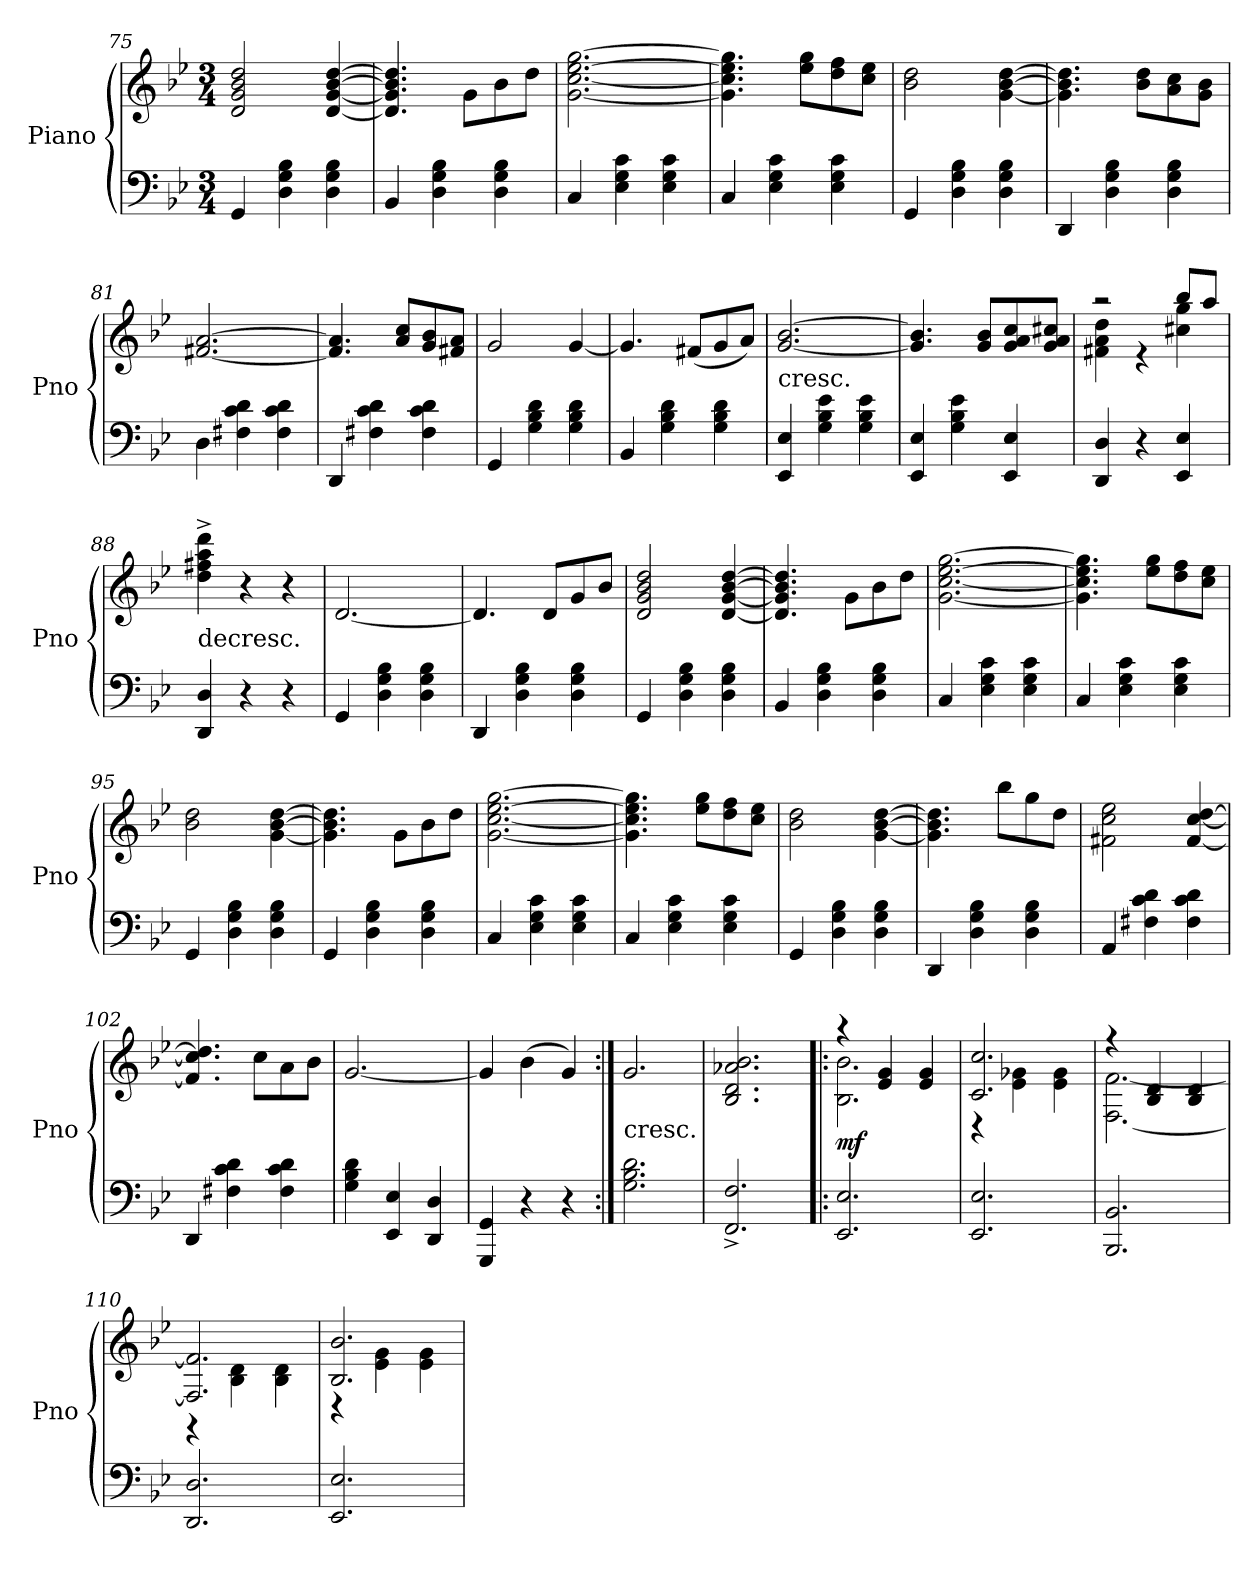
**kern	**kern	**dynam
*part1	*part1	*part1
*staff2	*staff1	*staff1/2
*I"Piano	*	*
*I'Pno	*	*
*clefF4	*clefG2	*
*k[b-e-]	*k[b-e-]	*
*M3/4	*M3/4	*
=75	=75	=75
4GG	2d 2g 2b- 2dd	.
4D 4G 4B-	.	.
4D 4G 4B-	[4d [4g [4b- [4dd	.
=76	=76	=76
4BB-	4.d] 4.g] 4.b-] 4.dd]	.
4D 4G 4B-	.	.
.	8gL	.
4D 4G 4B-	8b-	.
.	8ddJ	.
=77	=77	=77
4C	[2.g [2.cc [2.ee- [2.gg	.
4E- 4G 4c	.	.
4E- 4G 4c	.	.
=78	=78	=78
4C	4.g] 4.cc] 4.ee-] 4.gg]	.
4E- 4G 4c	.	.
.	8ee- 8ggL	.
4E- 4G 4c	8dd 8ff	.
.	8cc 8ee-J	.
=79	=79	=79
4GG	2b- 2dd	.
4D 4G 4B-	.	.
4D 4G 4B-	[4g [4b- [4dd	.
=80	=80	=80
4DD	4.g] 4.b-] 4.dd]	.
4D 4G 4B-	.	.
.	8b- 8ddL	.
4D 4G 4B-	8a 8cc	.
.	8g 8b-J	.
=81	=81	=81
4D	[2.f#X [2.a	.
4F#X 4c 4d	.	.
4F# 4c 4d	.	.
=82	=82	=82
4DD	4.f#] 4.a]	.
4F#X 4c 4d	.	.
.	8a 8ccL	.
4F# 4c 4d	8g 8b-	.
.	8f#X 8aJ	.
=83	=83	=83
4GG	2g	.
4G 4B- 4d	.	.
4G 4B- 4d	[4g	.
=84	=84	=84
4BB-	4.g]	.
4G 4B- 4d	.	.
.	(8f#XL	.
4G 4B- 4d	8g	.
.	8aJ)	.
=85	=85	=85
!	!LO:TX:c:t=cresc.	!
4EE- 4E-	[2.g [2.b-	.
4G 4B- 4e-	.	.
4G 4B- 4e-	.	.
=86	=86	=86
4EE- 4E-	4.g] 4.b-]	.
4G 4B- 4e-	.	.
.	8g 8b-L	.
4EE- 4E-	8g 8a 8cc	.
.	8g 8a 8cc#XJ	.
=87	=87	=87
*	*^	*
4DD 4D	2r	4f#X 4a 4dd	.
4r	.	4r	.
4EE- 4E-	8bb-L	4cc#X 4gg	.
.	8aaJ	.	.
*	*v	*v	*
=88	=88	=88
!	!LO:TX:c:t=decresc.	!
4DD 4D	4dd^ 4ff#X^ 4aa^ 4ddd^	.
4r	4r	.
4r	4r	.
=89	=89	=89
4GG	[2.d	.
4D 4G 4B-	.	.
4D 4G 4B-	.	.
=90	=90	=90
4DD	4.d]	.
4D 4G 4B-	.	.
.	8dL	.
4D 4G 4B-	8g	.
.	8b-J	.
=91	=91	=91
4GG	2d 2g 2b- 2dd	.
4D 4G 4B-	.	.
4D 4G 4B-	[4d [4g [4b- [4dd	.
=92	=92	=92
4BB-	4.d] 4.g] 4.b-] 4.dd]	.
4D 4G 4B-	.	.
.	8gL	.
4D 4G 4B-	8b-	.
.	8ddJ	.
=93	=93	=93
4C	[2.g [2.cc [2.ee- [2.gg	.
4E- 4G 4c	.	.
4E- 4G 4c	.	.
=94	=94	=94
4C	4.g] 4.cc] 4.ee-] 4.gg]	.
4E- 4G 4c	.	.
.	8ee- 8ggL	.
4E- 4G 4c	8dd 8ff	.
.	8cc 8ee-J	.
=95	=95	=95
4GG	2b- 2dd	.
4D 4G 4B-	.	.
4D 4G 4B-	[4g [4b- [4dd	.
=96	=96	=96
4GG	4.g] 4.b-] 4.dd]	.
4D 4G 4B-	.	.
.	8gL	.
4D 4G 4B-	8b-	.
.	8ddJ	.
=97	=97	=97
4C	[2.g [2.cc [2.ee- [2.gg	.
4E- 4G 4c	.	.
4E- 4G 4c	.	.
=98	=98	=98
4C	4.g] 4.cc] 4.ee-] 4.gg]	.
4E- 4G 4c	.	.
.	8ee- 8ggL	.
4E- 4G 4c	8dd 8ff	.
.	8cc 8ee-J	.
=99	=99	=99
4GG	2b- 2dd	.
4D 4G 4B-	.	.
4D 4G 4B-	[4g [4b- [4dd	.
=100	=100	=100
4DD	4.g] 4.b-] 4.dd]	.
4D 4G 4B-	.	.
.	8bb-L	.
4D 4G 4B-	8gg	.
.	8ddJ	.
=101	=101	=101
4AA	2f#X 2cc 2ee-	.
4F#X 4c 4d	.	.
4F# 4c 4d	[4f# [4cc [4dd	.
=102	=102	=102
4DD	4.f#] 4.cc] 4.dd]	.
4F#X 4c 4d	.	.
.	8ccL	.
4F# 4c 4d	8a	.
.	8b-J	.
=103	=103	=103
4G 4B- 4d	[2.g	.
4EE- 4E-	.	.
4DD 4D	.	.
=104	=104	=104
4GGG 4GG	4g]	.
4r	(4b-	.
4r	4g)	.
=105:|!	=105:|!	=105:|!
!	!LO:TX:c:t=cresc.	!
2.G 2.B- 2.d	2.g	.
=106	=106	=106
2.FF^ 2.F^	2.B- 2.d 2.a-X 2.b-	.
=107!|:	=107!|:	=107!|:
*	*^	*
2.EE- 2.E-	4r	2.B- 2.b-	mf
.	4e- 4g	.	.
.	4e- 4g	.	.
=108	=108	=108	=108
2.EE- 2.E-	2.c 2.cc	4r	.
.	.	4e- 4g-X	.
.	.	4e- 4g-	.
=109	=109	=109	=109
2.BBB- 2.BB-	4r	[2.F [2.f	.
.	4B- 4d	.	.
.	4B- 4d	.	.
=110	=110	=110	=110
2.DD 2.D	2.F] 2.f]	4r	.
.	.	4B- 4d	.
.	.	4B- 4d	.
=111	=111	=111	=111
2.EE- 2.E-	2.B- 2.b-	4r	.
.	.	4e- 4g	.
.	.	4e- 4g	.
*	*v	*v	*
=	=	=
*-	*-	*-
